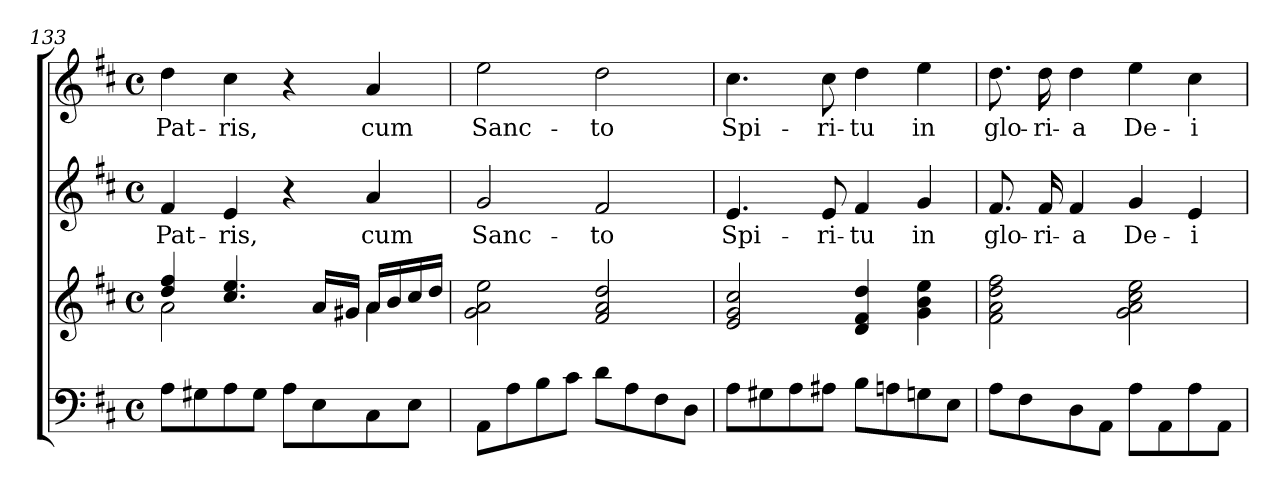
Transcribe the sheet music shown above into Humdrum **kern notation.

**kern	**kern	**kern	**text	**kern	**text
*part3	*part3	*part2	*part2	*part1	*part1
*staff4	*staff3	*staff2	*staff2	*staff1	*staff1
*clefF4	*clefG2	*clefG2	*	*clefG2	*
*ITrd1c2	*ITrd1c2	*ITrd1c2	*	*ITrd1c2	*
*k[]	*k[]	*k[]	*	*k[]	*
*C:	*C:	*C:	*	*C:	*
*M4/4	*M4/4	*M4/4	*	*M4/4	*
*met(c)	*met(c)	*met(c)	*	*met(c)	*
=133	=133	=133	=133	=133	=133
*	*^	*	*	*	*
!	!	!	!	!LO:LY:b	!	!LO:LY:b
8G\L	4cc/ 4ee/	2g\	4e/	Pat-	4cc\	Pat-
8F#X\	.	.	.	.	.	.
!	!	!	!	!LO:LY:b	!	!LO:LY:b
8G\	4.b/ 4.dd/	.	4d/	-ris,	4b\	-ris,
8F#\J	.	.	.	.	.	.
8G\L	.	4ryy	4r	.	4r	.
8D\	16g/LL	.	.	.	.	.
.	16f#X/JJ	.	.	.	.	.
!	!	!	!	!LO:LY:b	!	!LO:LY:b
8BB\	16g/LL	4g\	4g/	cum	4g/	cum
.	16a/	.	.	.	.	.
8D\J	16b/	.	.	.	.	.
.	16cc/JJ	.	.	.	.	.
*	*v	*v	*	*	*	*
!!LO:LB:g=z
=134	=134	=134	=134	=134	=134
!	!	!	!LO:LY:b	!	!LO:LY:b
8GG\L	2f\ 2g\ 2dd\	2f/	Sanc-	2dd\	Sanc-
8G\	.	.	.	.	.
8A\	.	.	.	.	.
8B\J	.	.	.	.	.
!	!	!	!LO:LY:b	!	!LO:LY:b
8c\L	2e/ 2g/ 2cc/	2e/	-to	2cc\	-to
8G\	.	.	.	.	.
8E\	.	.	.	.	.
8C\J	.	.	.	.	.
=135	=135	=135	=135	=135	=135
!	!	!	!LO:LY:b	!	!LO:LY:b
8G\L	2d/ 2f/ 2b/	4.d/	Spi-	4.b\	Spi-
8F#X\	.	.	.	.	.
8G\	.	.	.	.	.
!	!	!	!LO:LY:b	!	!LO:LY:b
8G#X\J	.	8d/	-ri-	8b\	-ri-
!	!	!	!LO:LY:b	!	!LO:LY:b
8A\L	4c/ 4e/ 4cc/	4e/	-tu	4cc\	-tu
8Gn\	.	.	.	.	.
!	!	!	!LO:LY:b	!	!LO:LY:b
8Fn\	4f\ 4a\ 4dd\	4f/	in	4dd\	in
8D\J	.	.	.	.	.
=136	=136	=136	=136	=136	=136
!	!	!	!LO:LY:b	!	!LO:LY:b
8G\L	2e\ 2g\ 2cc\ 2ee\	8.e/	glo-	8.cc\	glo-
8E\	.	.	.	.	.
!	!	!	!LO:LY:b	!	!LO:LY:b
.	.	16e/	-ri-	16cc\	-ri-
!	!	!	!LO:LY:b	!	!LO:LY:b
8C\	.	4e/	-a	4cc\	-a
8GG\J	.	.	.	.	.
!	!	!	!LO:LY:b	!	!LO:LY:b
8G\L	2f\ 2g\ 2b\ 2dd\	4f/	De-	4dd\	De-
8GG\	.	.	.	.	.
!	!	!	!LO:LY:b	!	!LO:LY:b
8G\	.	4d/	-i	4b\	-i
8GG\J	.	.	.	.	.
=	=	=	=	=	=
*-	*-	*-	*-	*-	*-
